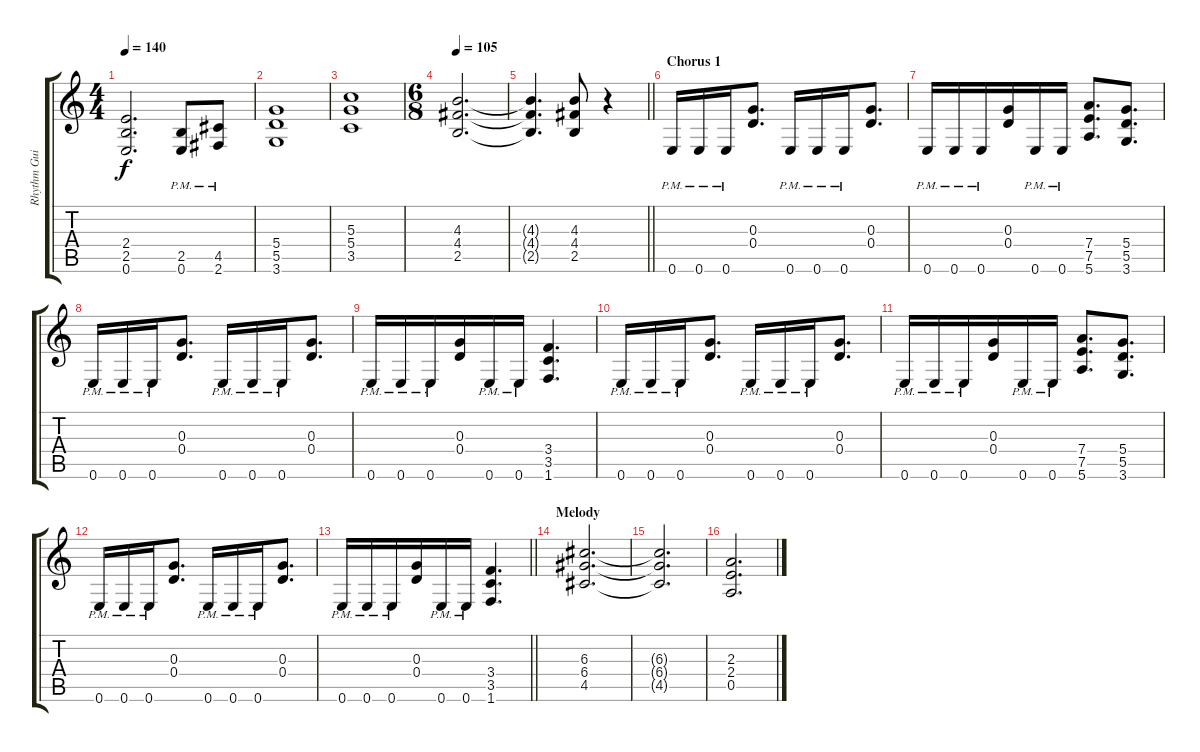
\track ("Rhythm Guitar" "Rhythm Gui") {instrument distortionguitar}
\staff {score tabs}
\tuning (E4 B3 G3 D3 A2 E2) {hide}
\ts (4 4)
\tempo 140
\clef g2
\ks c
(2.4 2.5 0.6).2{d dy f} (2.5{pm} 0.6{pm}).8 (4.5{pm} 2.6{pm}).8 |
(5.4 5.5 3.6).1 |
(5.3 5.4 3.5).1 |
\ts (6 8)
\tempo 105
(4.3 4.4 2.5).2{d} |
\barLineRight lightlight
(4.3{t} 4.4{t} 2.5{t}).4{d} (4.3 4.4 2.5).8 r.4 |
\section ("" "Chorus 1")
0.6{pm}.16 0.6{pm}.16 0.6{pm}.16 (0.3 0.4).8{d} 0.6{pm}.16 0.6{pm}.16 0.6{pm}.16 (0.3 0.4).8{d} |
0.6{pm}.16 0.6{pm}.16 0.6{pm}.16 (0.3 0.4).16 0.6{pm}.16 0.6{pm}.16 (7.4 7.5 5.6).8{d} (5.4 5.5 3.6).8{d} |
0.6{pm}.16 0.6{pm}.16 0.6{pm}.16 (0.3 0.4).8{d} 0.6{pm}.16 0.6{pm}.16 0.6{pm}.16 (0.3 0.4).8{d} |
0.6{pm}.16 0.6{pm}.16 0.6{pm}.16 (0.3 0.4).16 0.6{pm}.16 0.6{pm}.16 (3.4 3.5 1.6).4{d} |
0.6{pm}.16 0.6{pm}.16 0.6{pm}.16 (0.3 0.4).8{d} 0.6{pm}.16 0.6{pm}.16 0.6{pm}.16 (0.3 0.4).8{d} |
0.6{pm}.16 0.6{pm}.16 0.6{pm}.16 (0.3 0.4).16 0.6{pm}.16 0.6{pm}.16 (7.4 7.5 5.6).8{d} (5.4 5.5 3.6).8{d} |
0.6{pm}.16 0.6{pm}.16 0.6{pm}.16 (0.3 0.4).8{d} 0.6{pm}.16 0.6{pm}.16 0.6{pm}.16 (0.3 0.4).8{d} |
\barLineRight lightlight
0.6{pm}.16 0.6{pm}.16 0.6{pm}.16 (0.3 0.4).16 0.6{pm}.16 0.6{pm}.16 (3.4 3.5 1.6).4{d} |
\section ("" "Melody")
(6.3 6.4 4.5).2{d} |
(6.3{t} 6.4{t} 4.5{t}).2{d} |
(2.3 2.4 0.5).2{d}
